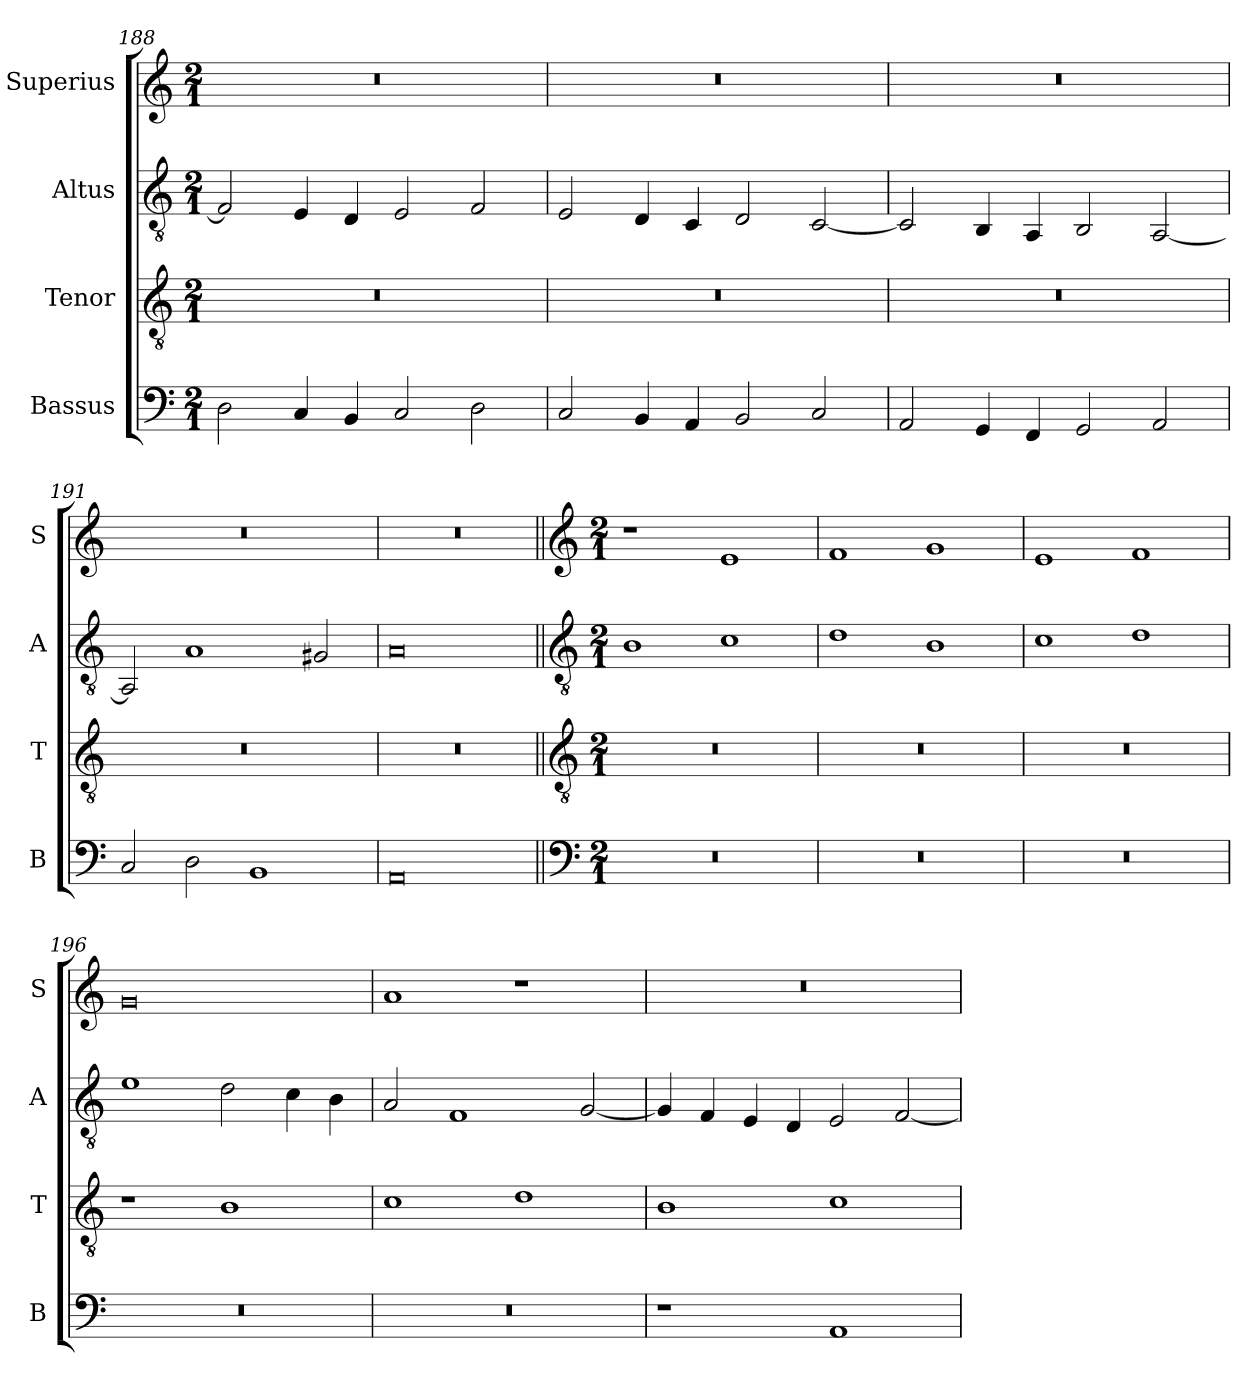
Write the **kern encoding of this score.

**kern	**kern	**kern	**kern
*part4	*part3	*part2	*part1
*staff4	*staff3	*staff2	*staff1
*I"Bassus	*I"Tenor	*I"Altus	*I"Superius
*I'B	*I'T	*I'A	*I'S
*clefF4	*clefGv2	*clefGv2	*clefG2
*k[]	*k[]	*k[]	*k[]
*M2/1	*M2/1	*M2/1	*M2/1
=188	=188	=188	=188
2D	0r	2F]	0r
4C	.	4E	.
4BB	.	4D	.
2C	.	2E	.
2D	.	2F	.
=189	=189	=189	=189
2C	0r	2E	0r
4BB	.	4D	.
4AA	.	4C	.
2BB	.	2D	.
2C	.	[2C	.
=190	=190	=190	=190
2AA	0r	2C]	0r
4GG	.	4BB	.
4FF	.	4AA	.
2GG	.	2BB	.
2AA	.	[2AA	.
=191	=191	=191	=191
2C	0r	2AA]	0r
2D	.	1A	.
1BB	.	.	.
.	.	2G#X	.
=192	=192	=192	=192
0AA	0r	0A	0r
!!LO:LB:g=z
=193||	=193||	=193||	=193||
*clefF4	*clefGv2	*clefGv2	*clefG2
*k[]	*k[]	*k[]	*k[]
*M2/1	*M2/1	*M2/1	*M2/1
0r	0r	1B	1r
.	.	1c	1e
=194	=194	=194	=194
0r	0r	1d	1f
.	.	1B	1g
=195	=195	=195	=195
0r	0r	1c	1e
.	.	1d	1f
=196	=196	=196	=196
0r	1r	1e	0g
.	1B	2d	.
.	.	4c	.
.	.	4B	.
=197	=197	=197	=197
0r	1c	2A	1a
.	.	1F	.
.	1d	.	1r
.	.	[2G	.
=198	=198	=198	=198
1r	1B	4G]	0r
.	.	4F	.
.	.	4E	.
.	.	4D	.
1AA	1c	2E	.
.	.	[2F	.
=	=	=	=
*-	*-	*-	*-
